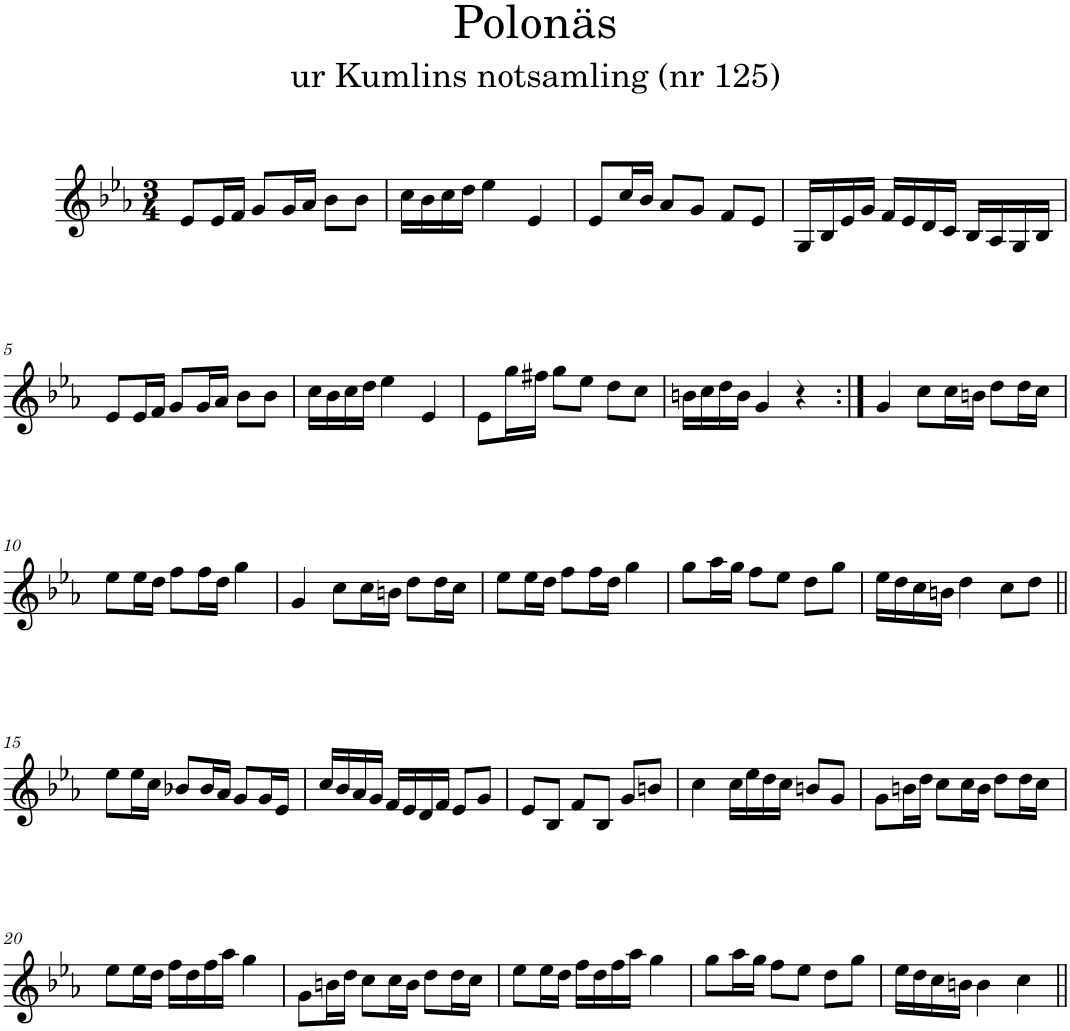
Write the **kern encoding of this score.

**kern
*part1
*staff1
*I"Piano
*I'Pno
*clefG2
*k[b-e-a-]
*c:
*M3/4
=1
8e-/L
16e-/L
16f/JJ
8g/L
16g/L
16a-/JJ
8b-\L
8b-\J
=2
16cc\LL
16b-\
16cc\
16dd\JJ
4ee-\
4e-/
=3
8e-/L
16cc/L
16b-/JJ
8a-/L
8g/J
8f/L
8e-/J
=4
16G/LL
16B-/
16e-/
16g/JJ
16f/LL
16e-/
16d/
16c/JJ
16B-/LL
16A-/
16G/
16B-/JJ
!!LO:LB:g=z
=5
8e-/L
16e-/L
16f/JJ
8g/L
16g/L
16a-/JJ
8b-\L
8b-\J
=6
16cc\LL
16b-\
16cc\
16dd\JJ
4ee-\
4e-/
=7
8e-\L
16gg\L
16ff#X\JJ
8gg\L
8ee-\J
8dd\L
8cc\J
=8
16bn\LL
16cc\
16dd\
16b\JJ
4g/
4r
=9:|!
4g/
8cc\L
16cc\L
16bn\JJ
8dd\L
16dd\L
16cc\JJ
!!LO:LB:g=z
=10
8ee-\L
16ee-\L
16dd\JJ
8ff\L
16ff\L
16dd\JJ
4gg\
=11
4g/
8cc\L
16cc\L
16bn\JJ
8dd\L
16dd\L
16cc\JJ
=12
8ee-\L
16ee-\L
16dd\JJ
8ff\L
16ff\L
16dd\JJ
4gg\
=13
8gg\L
16aa-\L
16gg\JJ
8ff\L
8ee-\J
8dd\L
8gg\J
=14
16ee-\LL
16dd\
16cc\
16bn\JJ
4dd\
8cc\L
8dd\J
!!LO:LB:g=z
=15||
8ee-\L
16ee-\L
16cc\JJ
8b-X/L
16b-/L
16a-/JJ
8g/L
16g/L
16e-/JJ
=16
16cc/LL
16b-/
16a-/
16g/JJ
16f/LL
16e-/
16d/
16f/JJ
8e-/L
8g/J
=17
8e-/L
8B-/J
8f/L
8B-/J
8g/L
8bn/J
=18
4cc\
16cc\LL
16ee-\
16dd\
16cc\JJ
8bn/L
8g/J
=19
8g\L
16bn\L
16dd\JJ
8cc\L
16cc\L
16b\JJ
8dd\L
16dd\L
16cc\JJ
!!LO:LB:g=z
=20
8ee-\L
16ee-\L
16dd\JJ
16ff\LL
16dd\
16ff\
16aa-\JJ
4gg\
=21
8g\L
16bn\L
16dd\JJ
8cc\L
16cc\L
16b\JJ
8dd\L
16dd\L
16cc\JJ
=22
8ee-\L
16ee-\L
16dd\JJ
16ff\LL
16dd\
16ff\
16aa-\JJ
4gg\
=23
8gg\L
16aa-\L
16gg\JJ
8ff\L
8ee-\J
8dd\L
8gg\J
=24
16ee-\LL
16dd\
16cc\
16bn\JJ
4b\
4cc\
=||
*-
